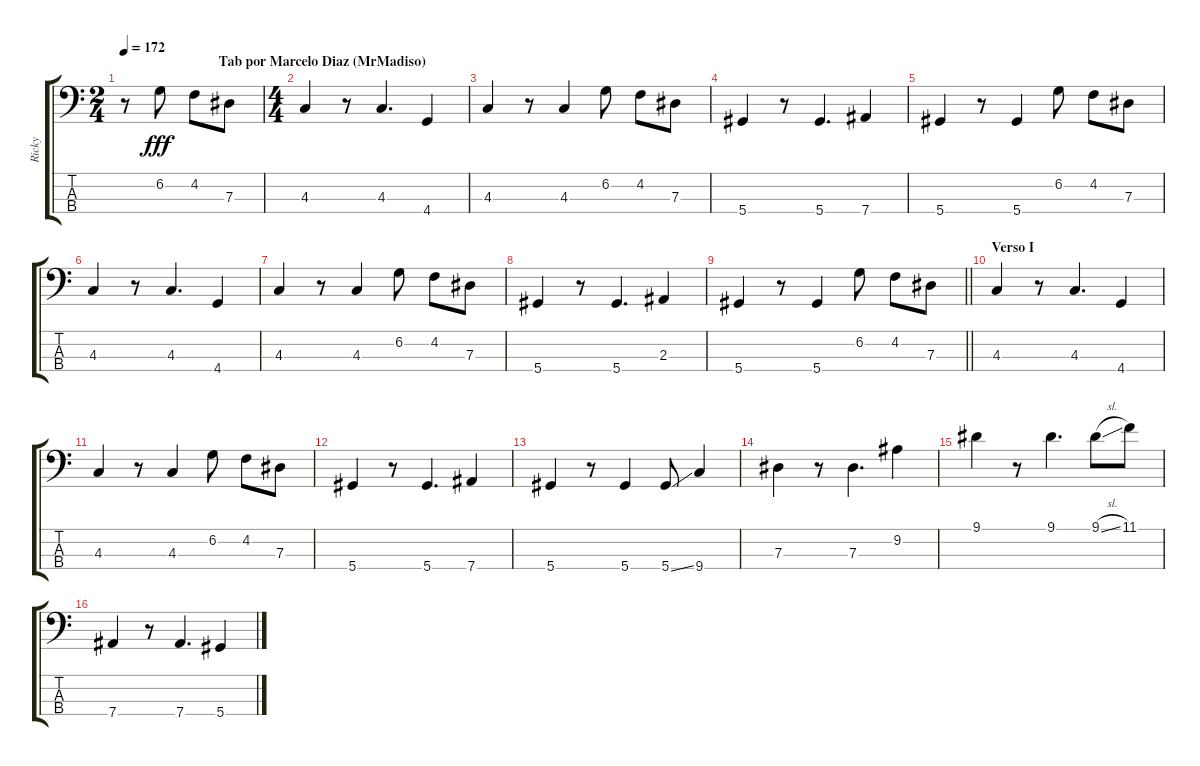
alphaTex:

\track ("Ricky" "Ricky") {instrument electricbasspick}
\staff {score tabs}
\tuning (Gb2 Db2 Ab1 Eb1) {hide}
\ts (2 4)
\section ("" "                            Tab por Marcelo Diaz (MrMadiso)")
\tempo 172
\clef f4
\ks c
r.8{dy fff instrument electricbasspick} 6.2.8 4.2.8 7.3.8 |
\ts (4 4)
4.3.4 r.8 4.3.4{d} 4.4.4 |
4.3.4 r.8 4.3.4 6.2.8 4.2.8 7.3.8 |
5.4.4 r.8 5.4.4{d} 7.4.4 |
5.4.4 r.8 5.4.4 6.2.8 4.2.8 7.3.8 |
4.3.4 r.8 4.3.4{d} 4.4.4 |
4.3.4 r.8 4.3.4 6.2.8 4.2.8 7.3.8 |
5.4.4 r.8 5.4.4{d} 2.3.4 |
\barLineRight lightlight
5.4.4 r.8 5.4.4 6.2.8 4.2.8 7.3.8 |
\section ("" "Verso I")
4.3.4 r.8 4.3.4{d} 4.4.4 |
4.3.4 r.8 4.3.4 6.2.8 4.2.8 7.3.8 |
5.4.4 r.8 5.4.4{d} 7.4.4 |
5.4.4 r.8 5.4.4 5.4{ss}.8 9.4.4 |
7.3.4 r.8 7.3.4{d} 9.2.4 |
9.1.4 r.8 9.1.4{d} 9.1{sl}.8 11.1.8 |
7.4.4 r.8 7.4.4{d} 5.4.4
